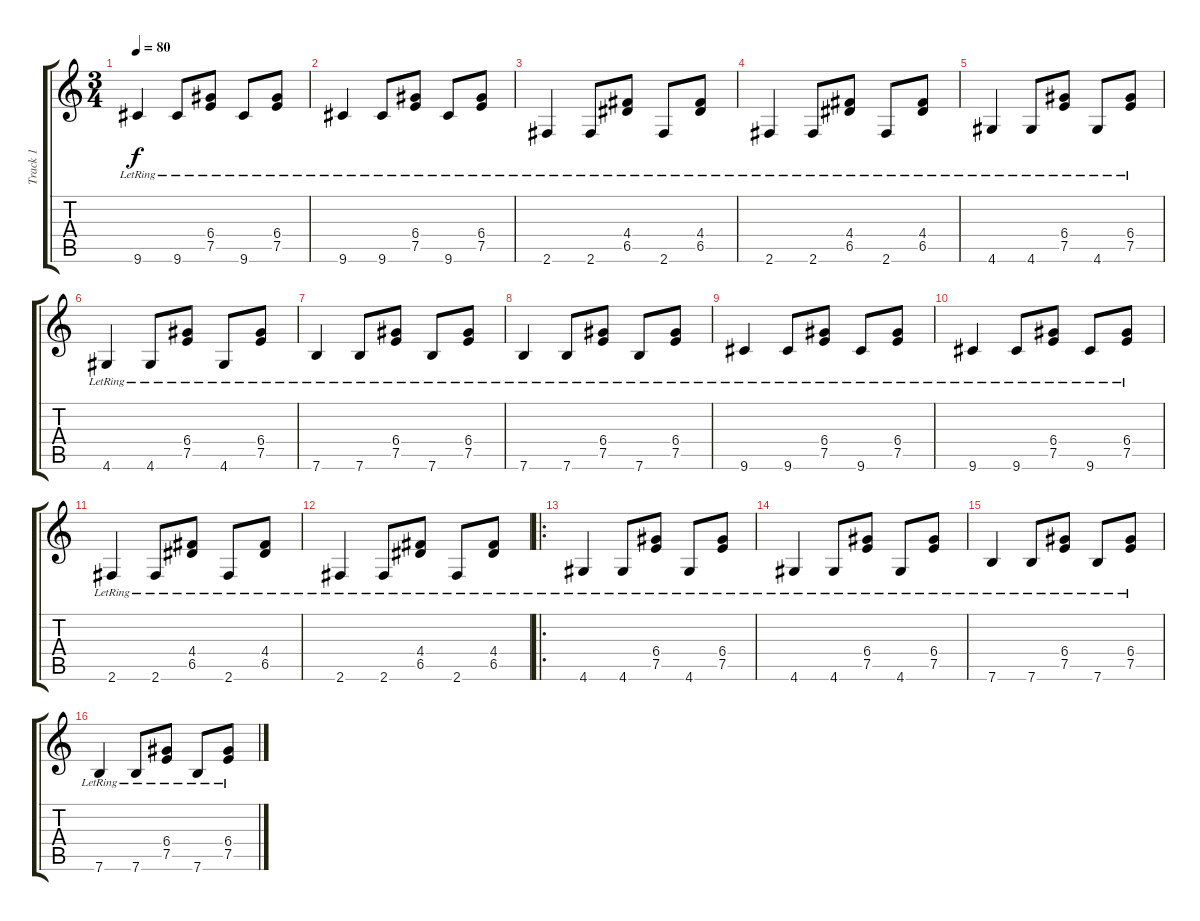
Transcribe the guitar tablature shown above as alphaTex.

\track ("Track 1" "Track 1") {instrument electricguitarjazz}
\staff {score tabs}
\tuning (E4 B3 G3 D3 A2 E2) {hide}
\ts (3 4)
\tempo 80
\clef g2
\ks c
9.6{lr}.4{dy f} 9.6{lr}.8 (6.4{lr} 7.5{lr}).8 9.6{lr}.8 (6.4{lr} 7.5{lr}).8 |
9.6{lr}.4 9.6{lr}.8 (6.4{lr} 7.5{lr}).8 9.6{lr}.8 (6.4{lr} 7.5{lr}).8 |
2.6{lr}.4 2.6{lr}.8 (4.4{lr} 6.5{lr}).8 2.6{lr}.8 (4.4{lr} 6.5{lr}).8 |
2.6{lr}.4 2.6{lr}.8 (4.4{lr} 6.5{lr}).8 2.6{lr}.8 (4.4{lr} 6.5{lr}).8 |
4.6{lr}.4 4.6{lr}.8 (6.4{lr} 7.5{lr}).8 4.6{lr}.8 (6.4{lr} 7.5{lr}).8 |
4.6{lr}.4 4.6{lr}.8 (6.4{lr} 7.5{lr}).8 4.6{lr}.8 (6.4{lr} 7.5{lr}).8 |
7.6{lr}.4 7.6{lr}.8 (6.4{lr} 7.5{lr}).8 7.6{lr}.8 (6.4{lr} 7.5{lr}).8 |
7.6{lr}.4 7.6{lr}.8 (6.4{lr} 7.5{lr}).8 7.6{lr}.8 (6.4{lr} 7.5{lr}).8 |
9.6{lr}.4 9.6{lr}.8 (6.4{lr} 7.5{lr}).8 9.6{lr}.8 (6.4{lr} 7.5{lr}).8 |
9.6{lr}.4 9.6{lr}.8 (6.4{lr} 7.5{lr}).8 9.6{lr}.8 (6.4{lr} 7.5{lr}).8 |
2.6{lr}.4 2.6{lr}.8 (4.4{lr} 6.5{lr}).8 2.6{lr}.8 (4.4{lr} 6.5{lr}).8 |
2.6{lr}.4 2.6{lr}.8 (4.4{lr} 6.5{lr}).8 2.6{lr}.8 (4.4{lr} 6.5{lr}).8 |
\ro
4.6{lr}.4 4.6{lr}.8 (6.4{lr} 7.5{lr}).8 4.6{lr}.8 (6.4{lr} 7.5{lr}).8 |
4.6{lr}.4 4.6{lr}.8 (6.4{lr} 7.5{lr}).8 4.6{lr}.8 (6.4{lr} 7.5{lr}).8 |
7.6{lr}.4 7.6{lr}.8 (6.4{lr} 7.5{lr}).8 7.6{lr}.8 (6.4{lr} 7.5{lr}).8 |
7.6{lr}.4 7.6{lr}.8 (6.4{lr} 7.5{lr}).8 7.6{lr}.8 (6.4{lr} 7.5{lr}).8
